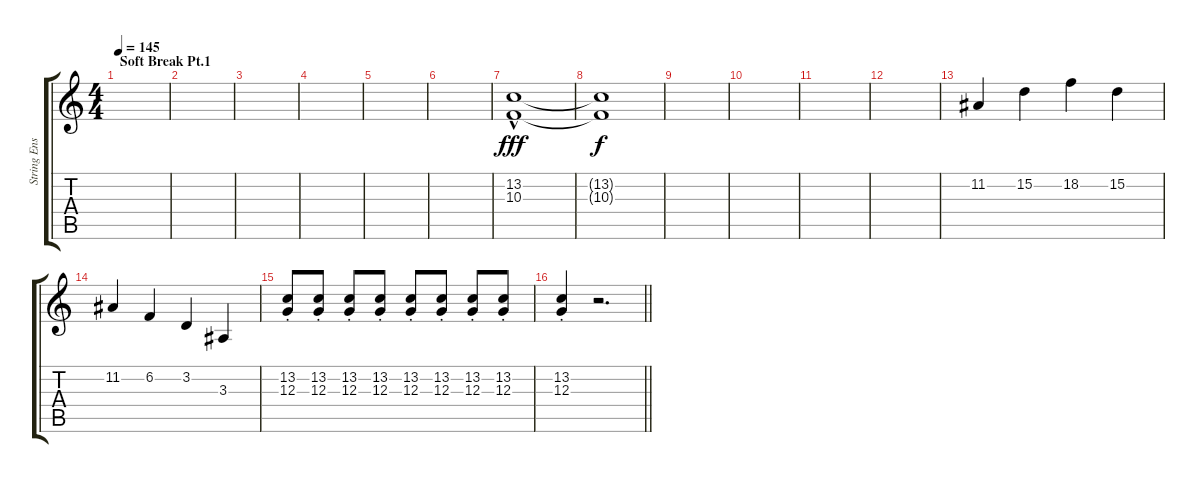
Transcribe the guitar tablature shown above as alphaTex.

\track ("String Ensemble" "String Ens") {instrument stringensemble1}
\staff {score tabs}
\tuning (E4 B3 G3 D3 A2 D2) {hide}
\ts (4 4)
\section ("" "Soft Break Pt.1")
\tempo 145
\clef g2
\ks c
|
|
|
|
|
|
(13.2 10.3{hac}).1{dy fff} |
(13.2{t} 10.3{t}).1{dy f} |
|
|
|
|
11.2.4 15.2.4 18.2.4 15.2.4 |
11.2.4 6.2.4 3.2.4 3.3.4 |
(13.2{st} 12.3{st}).8 (13.2{st} 12.3{st}).8 (13.2{st} 12.3{st}).8 (13.2{st} 12.3{st}).8 (13.2{st} 12.3{st}).8 (13.2{st} 12.3{st}).8 (13.2{st} 12.3{st}).8 (13.2{st} 12.3{st}).8 |
\barLineRight lightlight
(13.2{st} 12.3{st}).4 r.2{d}
